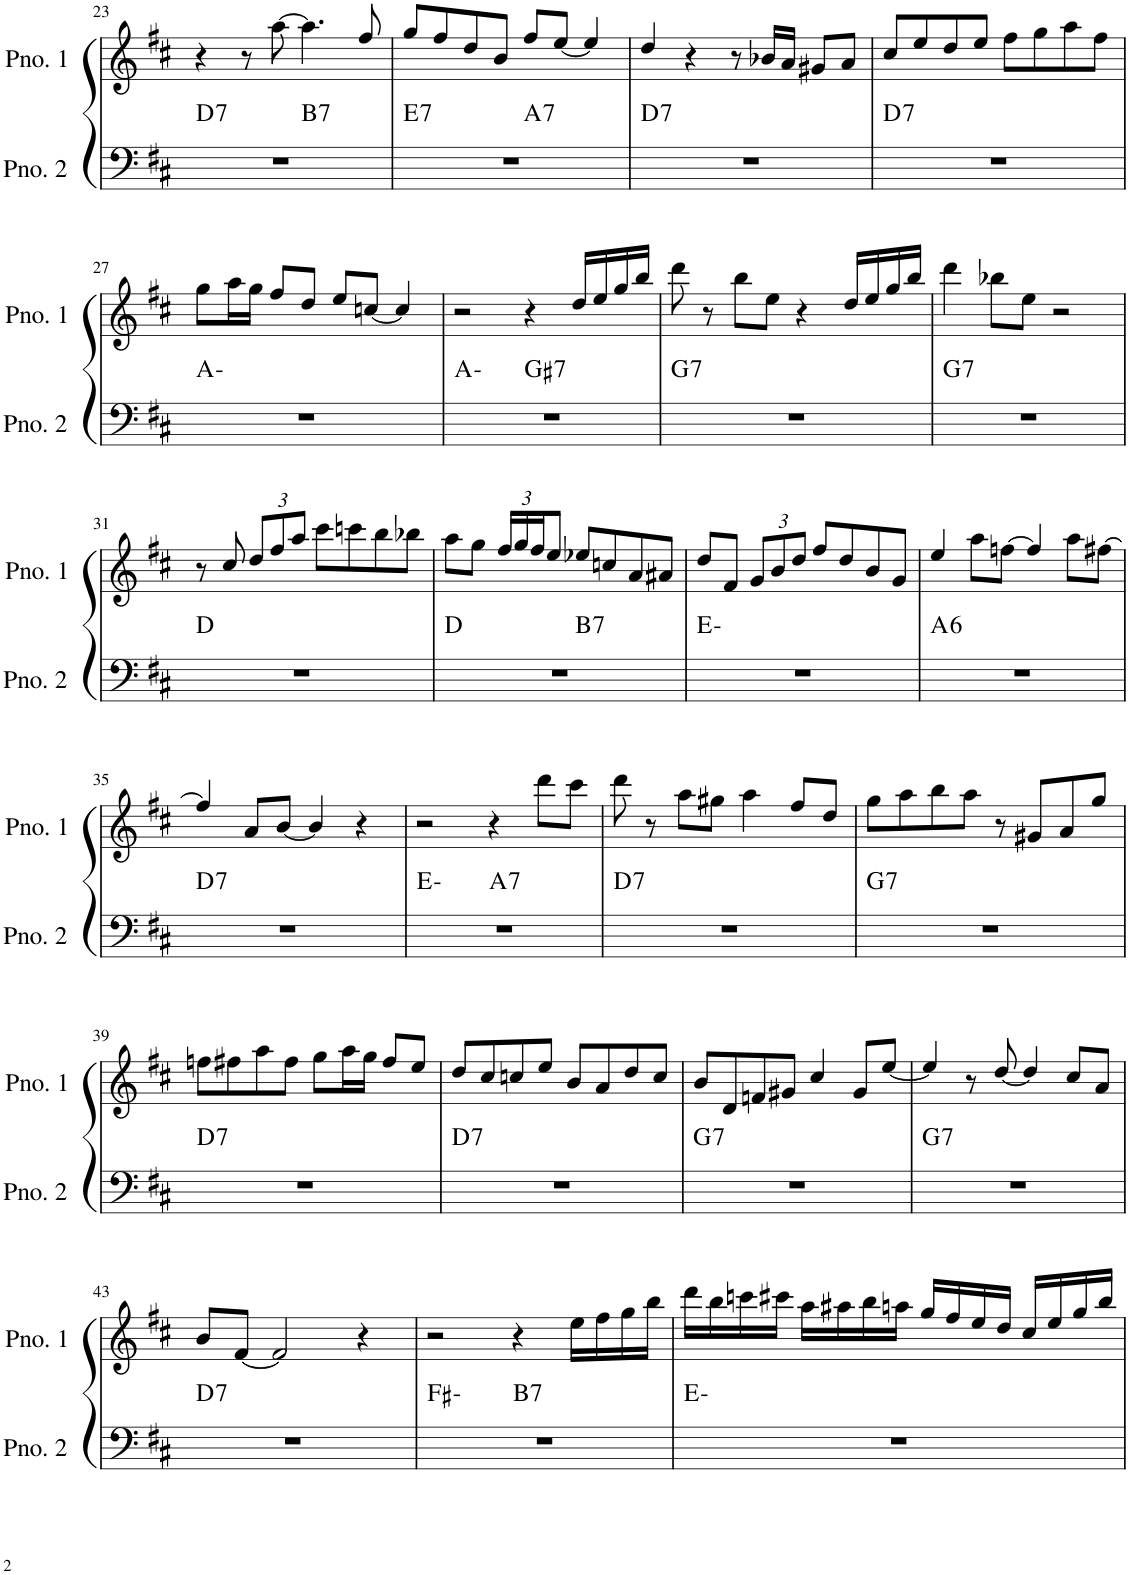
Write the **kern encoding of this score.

**kern	**harte	**kern
*part2	*part2	*part1
*staff2	*	*staff1
*I"ピアノ 2	*	*I"ピアノ 1
!!LO:PB:g=z
*clefF4	*	*clefG2
*k[f#c#]	*	*k[f#c#]
*M4/4	*	*M4/4
=23	=23	=23
!	!LO:H:kt=7	!
*^	*	*
1r	2ryy	D:7	4r
.	.	.	8r
.	.	.	[8aa\
!	!	!LO:H:kt=7	!
.	2ryy	B:7	4.aa\]
.	.	.	8ff#/
=24	=24	=24	=24
!	!	!LO:H:kt=7	!
1r	2ryy	E:7	8gg/L
.	.	.	8ff#/
.	.	.	8dd/
.	.	.	8b/J
!	!	!LO:H:kt=7	!
.	2ryy	A:7	8ff#/L
.	.	.	[8ee/J
.	.	.	4ee/]
=25	=25	=25	=25
!	!	!LO:H:kt=7	!
*v	*v	*	*
1r	D:7	4dd/
.	.	4r
.	.	8r
.	.	16b-X/LL
.	.	16a/JJ
.	.	8g#X/L
.	.	8a/J
=26	=26	=26
!	!LO:H:kt=7	!
1r	D:7	8cc#/L
.	.	8ee/
.	.	8dd/
.	.	8ee/J
.	.	8ff#\L
.	.	8gg\
.	.	8aa\
.	.	8ff#\J
!!LO:LB:g=z
=27	=27	=27
1r	A:min	8gg\L
.	.	16aa\L
.	.	16gg\JJ
.	.	8ff#/L
.	.	8dd/J
.	.	8ee/L
.	.	[8ccn/J
.	.	4cc/]
=28	=28	=28
*^	*	*
1r	2ryy	A:min	2r
!	!	!LO:H:kt=7	!
.	2ryy	G#:7	4r
.	.	.	16dd/LL
.	.	.	16ee/
.	.	.	16gg/
.	.	.	16bb/JJ
=29	=29	=29	=29
!	!	!LO:H:kt=7	!
*v	*v	*	*
1r	G:7	8ddd\
.	.	8r
.	.	8bb\L
.	.	8ee\J
.	.	4r
.	.	16dd/LL
.	.	16ee/
.	.	16gg/
.	.	16bb/JJ
=30	=30	=30
!	!LO:H:kt=7	!
1r	G:7	4ddd\
.	.	8bb-X\L
.	.	8ee\J
.	.	2r
!!LO:LB:g=z
=31	=31	=31
1r	D:maj	8r
.	.	8cc#/
*	*	*Xbrackettup
.	.	12dd/L
.	.	12ff#/
.	.	12aa/J
.	.	8ccc#\L
.	.	8cccn\
.	.	8bb\
.	.	8bb-X\J
=32	=32	=32
*^	*	*
1r	2ryy	D:maj	8aa\L
.	.	.	8gg\J
.	.	.	24ff#/LL
.	.	.	24gg/
.	.	.	24ff#/J
.	.	.	8ee/J
!	!	!LO:H:kt=7	!
.	2ryy	B:7	8ee-X/L
.	.	.	8ccn/
.	.	.	8a/
.	.	.	8a#X/J
*v	*v	*	*
=33	=33	=33
1r	E:min	8dd/L
.	.	8f#/J
.	.	12g/L
.	.	12b/
.	.	12dd/J
.	.	8ff#/L
.	.	8dd/
.	.	8b/
.	.	8g/J
=34	=34	=34
!	!LO:H:kt=6	!
1r	A:maj6	4ee/
.	.	8aa\L
.	.	[8ffn\J
.	.	4ff/]
.	.	8aa\L
.	.	[8ff#X\J
!!LO:LB:g=z
=35	=35	=35
!	!LO:H:kt=7	!
1r	D:7	4ff#/]
.	.	8a/L
.	.	[8b/J
.	.	4b/]
.	.	4r
=36	=36	=36
*^	*	*
1r	2ryy	E:min	2r
!	!	!LO:H:kt=7	!
.	2ryy	A:7	4r
.	.	.	8ddd\L
.	.	.	8ccc#\J
=37	=37	=37	=37
!	!	!LO:H:kt=7	!
*v	*v	*	*
1r	D:7	8ddd\
.	.	8r
.	.	8aa\L
.	.	8gg#X\J
.	.	4aa\
.	.	8ff#/L
.	.	8dd/J
=38	=38	=38
!	!LO:H:kt=7	!
1r	G:7	8gg\L
.	.	8aa\
.	.	8bb\
.	.	8aa\J
.	.	8r
.	.	8g#X/L
.	.	8a/
.	.	8gg/J
!!LO:LB:g=z
=39	=39	=39
!	!LO:H:kt=7	!
1r	D:7	8ffn\L
.	.	8ff#X\
.	.	8aa\
.	.	8ff#\J
.	.	8gg\L
.	.	16aa\L
.	.	16gg\JJ
.	.	8ff#/L
.	.	8ee/J
=40	=40	=40
!	!LO:H:kt=7	!
1r	D:7	8dd/L
.	.	8cc#/
.	.	8ccn/
.	.	8ee/J
.	.	8b/L
.	.	8a/
.	.	8dd/
.	.	8cc/J
=41	=41	=41
!	!LO:H:kt=7	!
1r	G:7	8b/L
.	.	8d/
.	.	8fn/
.	.	8g#X/J
.	.	4cc#/
.	.	8g#/L
.	.	[8ee/J
=42	=42	=42
!	!LO:H:kt=7	!
1r	G:7	4ee/]
.	.	8r
.	.	[8dd/
.	.	4dd/]
.	.	8cc#/L
.	.	8a/J
!!LO:LB:g=z
=43	=43	=43
!	!LO:H:kt=7	!
1r	D:7	8b/L
.	.	[8f#/J
.	.	2f#/]
.	.	4r
=44	=44	=44
*^	*	*
1r	2ryy	F#:min	2r
!	!	!LO:H:kt=7	!
.	2ryy	B:7	4r
.	.	.	16ee\LL
.	.	.	16ff#\
.	.	.	16gg\
.	.	.	16bb\JJ
*v	*v	*	*
=45	=45	=45
1r	E:min	16ddd\LL
.	.	16bb\
.	.	16cccn\
.	.	16ccc#X\JJ
.	.	16aa\LL
.	.	16aa#X\
.	.	16bb\
.	.	16aan\JJ
.	.	16gg/LL
.	.	16ff#/
.	.	16ee/
.	.	16dd/JJ
.	.	16cc#/LL
.	.	16ee/
.	.	16gg/
.	.	16bb/JJ
=	=	=
*-	*-	*-
